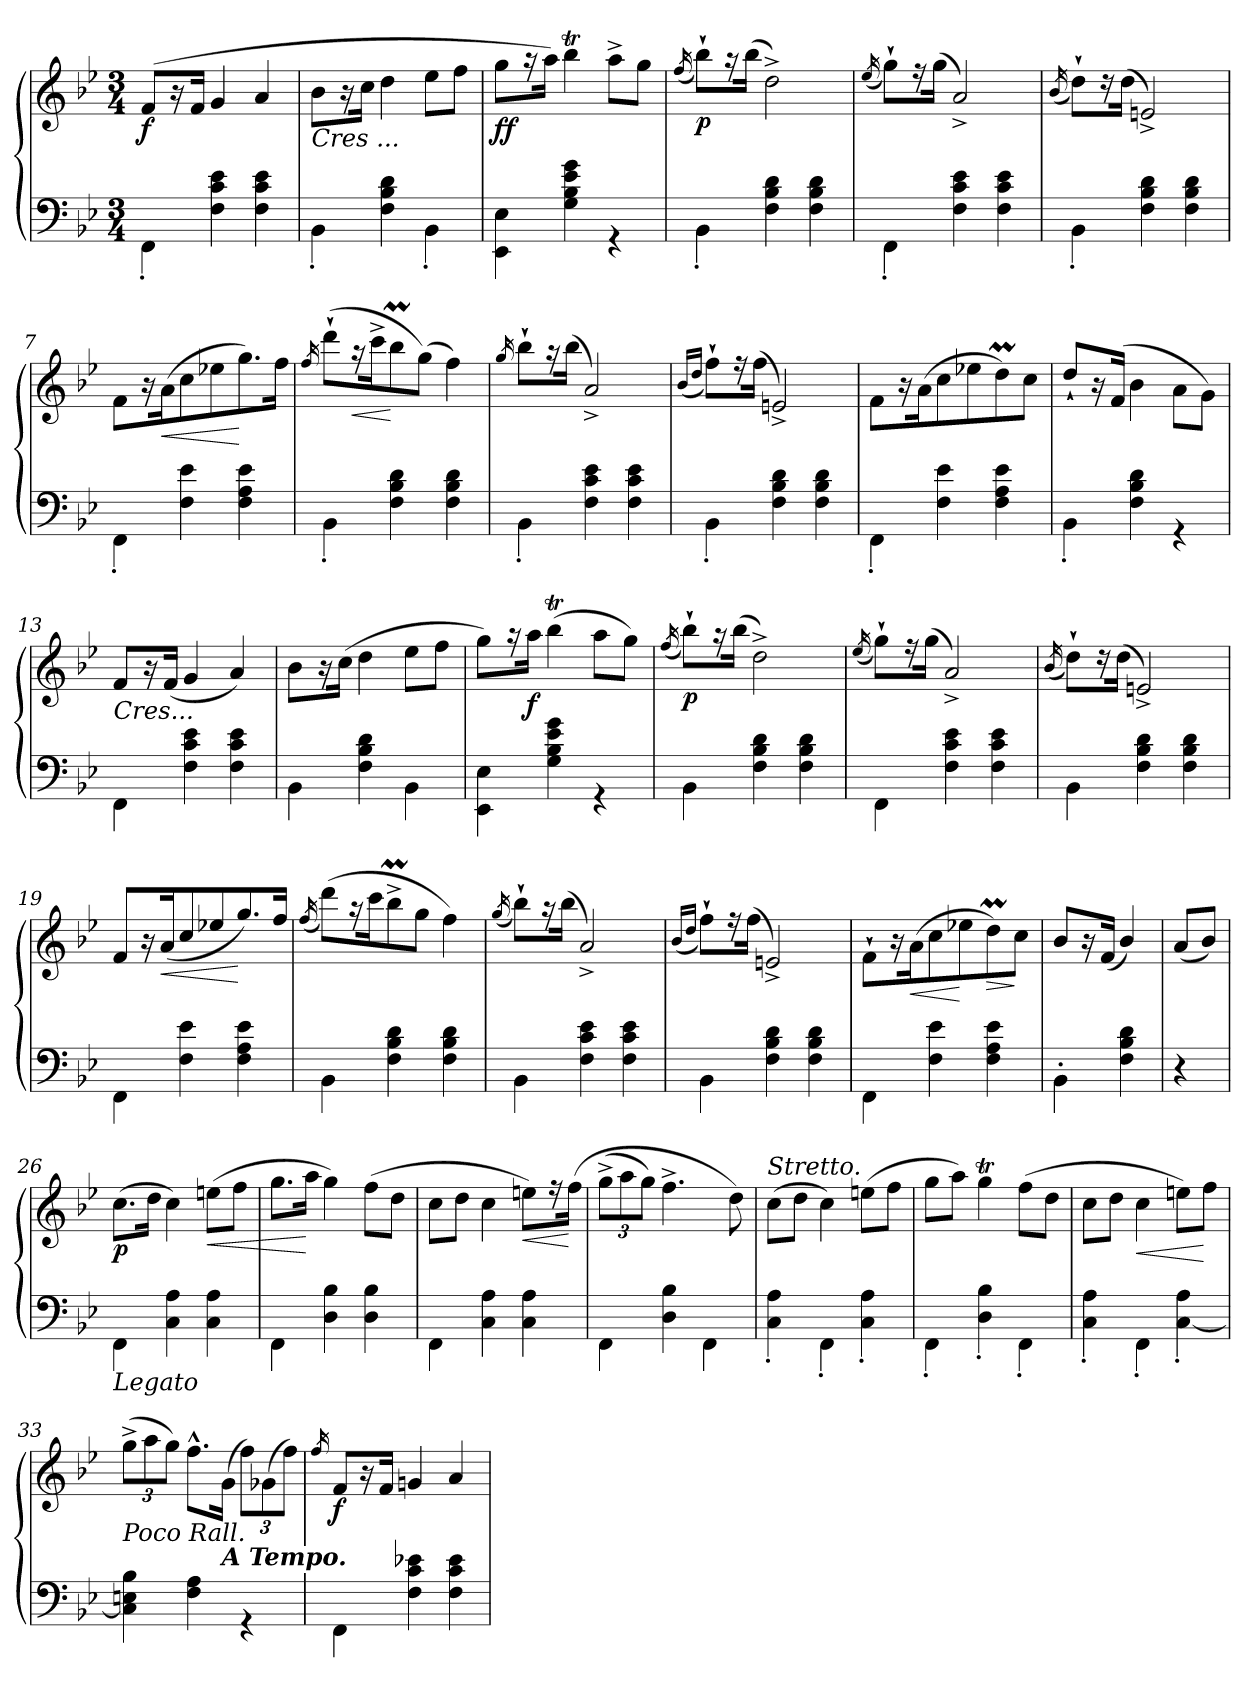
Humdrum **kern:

**kern	**kern	**dynam
*part1	*part1	*part1
*staff2	*staff1	*staff1/2
*clefF4	*clefG2	*
*k[b-e-]	*k[b-e-]	*
*B-:	*B-:	*
*M3/4	*M3/4	*
*MM104	*MM104	*
=1	=1	=1
*^	*	*
!	!	!	!LO:DY:b
2.ryy	4FF'\	(>8f/L	f
.	.	16r	.
.	.	16f/Jk	.
.	4F\ 4c\ 4e-\	4g/	.
.	4F\ 4c\ 4e-\	4a/	.
=2	=2	=2	=2
!	!	!LO:TX:b:i:t=Cres ...	!
2.ryy	4BB-'\	8b-\L	.
.	.	16r	.
.	.	16cc\Jk	.
.	4F\ 4B-\ 4d\	4dd\	.
.	4BB-'\	8ee-\L	.
.	.	8ff\J	.
=3	=3	=3	=3
!	!	!	!LO:DY:b
2.ryy	4EE-\ 4E-\	8gg\L	ff
.	.	16r	.
.	.	16aa\Jk)	.
.	4G\ 4B-\ 4e-\ 4g\	4bb-T\	.
.	4r	8aa^\L	.
.	.	8gg\J	.
=4	=4	=4	=4
.	.	(<16qff/	.
!	!	!	!LO:DY:b
2.ryy	4BB-'\	8bb-`\L)	p
.	.	16r	.
.	.	(>16bb-\Jk	.
.	4F\ 4B-\ 4d\	2dd^\)	.
.	4F\ 4B-\ 4d\	.	.
=5	=5	=5	=5
.	.	(<16qee-/	.
2.ryy	4FF'\	8gg`\L)	.
.	.	16r	.
.	.	(>16gg\Jk	.
.	4F\ 4c\ 4e-\	2a^/)	.
.	4F\ 4c\ 4e-\	.	.
=6	=6	=6	=6
.	.	(<16qb-/	.
2.ryy	4BB-'\	8dd`\L)	.
.	.	16r	.
.	.	(>16dd\Jk	.
.	4F\ 4B-\ 4d\	2en^/)	.
.	4F\ 4B-\ 4d\	.	.
!!LO:LB:g=z
=7	=7	=7	=7
2.ryy	4FF'\	8f\L	.
.	.	16r	.
!	!	!	!LO:HP:b
.	.	(<16a\K	<
.	4F\ 4e-\	8cc\	.
.	.	8ee-X\	.
.	4F\ 4A\ 4e-\	8.gg\)	[
.	.	16ff\Jk	.
=8	=8	=8	=8
.	.	16qff/	.
2.ryy	4BB-'\	(>8ddd`\L	.
!	!	!	!LO:HP:b
.	.	16r	<
.	.	16ccc^\K	.
.	4F\ 4B-\ 4d\	8bb-M\	[
.	.	(>8gg\J)	.
.	4F\ 4B-\ 4d\	4ff\)	.
=9	=9	=9	=9
.	.	16qgg/	.
2.ryy	4BB-'\	8bb-`\L	.
.	.	16r	.
.	.	(>16bb-\Jk	.
.	4F\ 4c\ 4e-\	2a^/)	.
.	4F\ 4c\ 4e-\	.	.
=10	=10	=10	=10
.	.	(<16qb-/LL	.
.	.	16qdd/JJ	.
2.ryy	4BB-'\	8ff`\L)	.
.	.	16r	.
.	.	(>16ff\Jk	.
.	4F\ 4B-\ 4d\	2en^/)	.
.	4F\ 4B-\ 4d\	.	.
=11	=11	=11	=11
2.ryy	4FF'\	8f\L	.
.	.	16r	.
.	.	(>16a\K	.
.	4F\ 4e-\	8cc\	.
.	.	8ee-X\	.
.	4F\ 4A\ 4e-\	8ddm\)	.
.	.	8cc\J	.
=12	=12	=12	=12
2.ryy	4BB-'\	8dd`/L	.
.	.	16r	.
.	.	(>16f/Jk	.
.	4F\ 4B-\ 4d\	4b-\	.
.	4r	8a\L	.
.	.	8g\J)	.
!!LO:LB:g=z
=13	=13	=13	=13
!	!	!LO:TX:b:i:t=Cres...	!
2.ryy	4FF\	8f/L	.
.	.	16r	.
.	.	(<16f/Jk	.
.	4F\ 4c\ 4e-\	4g/	.
.	4F\ 4c\ 4e-\	4a/)	.
=14	=14	=14	=14
2.ryy	4BB-\	8b-\L	.
.	.	16r	.
.	.	(>16cc\Jk	.
.	4F\ 4B-\ 4d\	4dd\	.
.	4BB-\	8ee-\L	.
.	.	8ff\J	.
=15	=15	=15	=15
2.ryy	4EE-\ 4E-\	8gg\L)	.
.	.	16r	.
!	!	!	!LO:DY:b
.	.	16aa\Jk	f
.	4G\ 4B-\ 4e-\ 4g\	(>4bb-T\	.
.	4r	8aa\L	.
.	.	8gg\J)	.
=16	=16	=16	=16
.	.	(<16qff/	.
!	!	!	!LO:DY:b
2.ryy	4BB-\	8bb-`\L)	p
.	.	16r	.
.	.	(>16bb-\Jk	.
.	4F\ 4B-\ 4d\	2dd^\)	.
.	4F\ 4B-\ 4d\	.	.
=17	=17	=17	=17
.	.	(<16qee-/	.
2.ryy	4FF\	8gg`\L)	.
.	.	16r	.
.	.	(>16gg\Jk	.
.	4F\ 4c\ 4e-\	2a^/)	.
.	4F\ 4c\ 4e-\	.	.
=18	=18	=18	=18
.	.	(<16qb-/	.
2.ryy	4BB-\	8dd`\L)	.
.	.	16r	.
.	.	(>16dd\Jk	.
.	4F\ 4B-\ 4d\	2en^/)	.
.	4F\ 4B-\ 4d\	.	.
!!LO:LB:g=z
=19	=19	=19	=19
2.ryy	4FF\	8f/L	.
.	.	16r	.
!	!	!	!LO:HP:b
.	.	(<16a/K	<
.	4F\ 4e-\	8cc/	.
.	.	8ee-X/	.
.	4F\ 4A\ 4e-\	8.gg/)	[
.	.	16ff/Jk	.
=20	=20	=20	=20
.	.	(<16qff/	.
2.ryy	4BB-\	(>8ddd\L)	.
.	.	16r	.
.	.	16ccc\K	.
.	4F\ 4B-\ 4d\	8bb-M^\	.
.	.	8gg\J	.
.	4F\ 4B-\ 4d\	4ff\)	.
=21	=21	=21	=21
.	.	(<16qgg/	.
2.ryy	4BB-\	8bb-`\L)	.
.	.	16r	.
.	.	(>16bb-\Jk	.
.	4F\ 4c\ 4e-\	2a^/)	.
.	4F\ 4c\ 4e-\	.	.
=22	=22	=22	=22
.	.	(<16qb-/LL	.
.	.	16qdd/JJ	.
2.ryy	4BB-\	8ff`\L)	.
.	.	16r	.
.	.	(>16ff\Jk	.
.	4F\ 4B-\ 4d\	2en^/)	.
.	4F\ 4B-\ 4d\	.	.
=23	=23	=23	=23
2.ryy	4FF\	8f`\L	.
.	.	16r	.
!	!	!	!LO:HP:b
.	.	(>16a\K	<
.	4F\ 4e-\	8cc\	.
.	.	8ee-X\	[
!	!	!	!LO:HP:b
.	4F\ 4A\ 4e-\	8ddm\)	>
.	.	8cc\J	]
=24	=24	=24	=24
2ryy	4BB-'\	8b-/L	.
.	.	16r	.
.	.	(<16f/Jk	.
.	4F\ 4B-\ 4d\	4b-/)	.
=25	=25	=25	=25
4ryy	4r	(<8a/L	.
.	.	8b-/J)	.
!!LO:LB:g=z
=26	=26	=26	=26
!LO:TX:b:i:t=Legato	!	!	!
!	!	!	!LO:DY:b
2.ryy	4FF\	(>8.cc\L	p
.	.	16dd\Jk	.
.	4C\ 4A\	4cc\)	.
!	!	!	!LO:HP:b
.	4C\ 4A\	(>8een\L	<
.	.	8ff\J	.
=27	=27	=27	=27
2.ryy	4FF\	8.gg\L	.
.	.	16aa\Jk	[
.	4D\ 4B-\	4gg\)	.
.	4D\ 4B-\	(>8ff\L	.
.	.	8dd\J	.
=28	=28	=28	=28
2.ryy	4FF\	8cc\L	.
.	.	8dd\J	.
.	4C\ 4A\	4cc\	.
!	!	!	!LO:HP:b
.	4C\ 4A\	8een\L)	<
.	.	16r	.
.	.	(>16ff\Jk	[
=29	=29	=29	=29
*	*	*Xbrackettup	*
2.ryy	4FF\	(>12gg^\L	.
.	.	12aa\	.
.	.	12gg\J)	.
.	4D\ 4B-\	4.ff^\	.
.	4FF\	.	.
.	.	8dd\)	.
=30	=30	=30	=30
!	!	!LO:TX:a:i:t=Stretto.	!
2.ryy	4C\' 4A\'	(>8cc\L	.
.	.	8dd\J	.
.	4FF'\	4cc\)	.
.	4C\' 4A\'	(>8een\L	.
.	.	8ff\J	.
=31	=31	=31	=31
2.ryy	4FF'\	8gg\L	.
.	.	8aa\J)	.
.	4D\' 4B-\'	4ggT\	.
.	4FF'\	(>8ff\L	.
.	.	8dd\J	.
=32	=32	=32	=32
2.ryy	4C\' 4A\'	8cc\L	.
.	.	8dd\J	.
!	!	!	!LO:HP:b
.	4FF'\	4cc\	<
.	[4C\' 4A\'	8een\L)	.
.	.	8ff\J	[
!!LO:PB:g=z
=33	=33	=33	=33
!	!	!LO:TX:b:i:t=Poco Rall.	!
2.ryy	4C\] 4En\ 4B-\	(>12gg^\L	.
.	.	12aa\	.
.	.	12gg\J)	.
.	4F\ 4A\	8.ff^^\L	.
!	!	!LO:TX:b:Bi:t=A Tempo.	!
.	.	(>16g\Jk	.
.	4r	12ff\L)	.
.	.	(>12g-X\	.
.	.	12ff\J)	.
=34	=34	=34	=34
.	.	16qff/	.
!	!	!	!LO:DY:b
2.ryy	4FF\	8f/L	f
.	.	16r	.
.	.	16f/Jk	.
.	4F\ 4c\ 4e-X\	4gn/	.
.	4F\ 4c\ 4e-\	4a/	.
*v	*v	*	*
=	=	=
*-	*-	*-
